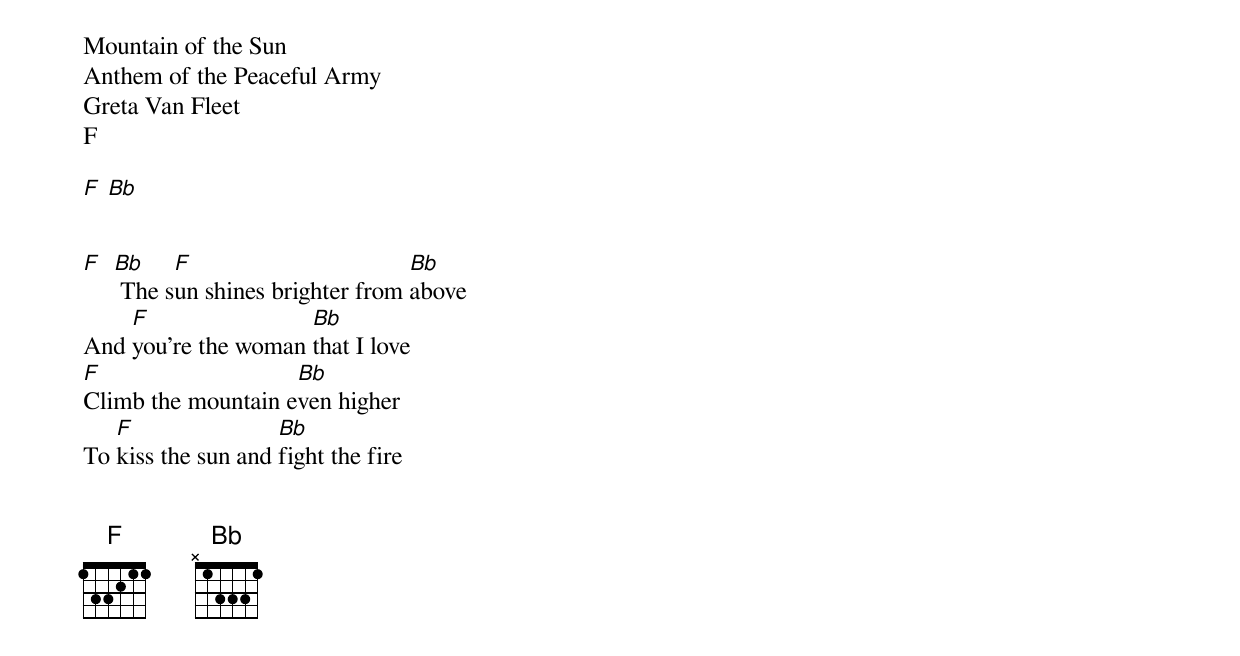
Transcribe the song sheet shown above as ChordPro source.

Mountain of the Sun
Anthem of the Peaceful Army
Greta Van Fleet
F

{start_of_intro}
[F] [Bb]
{end_of_intro}


{start_of_verse}
[F]  [Bb] The s[F]un shines brighter from [Bb]above
And [F]you're the woman [Bb]that I love
[F]Climb the mountain e[Bb]ven higher
To [F]kiss the sun and [Bb]fight the fire
{end_of_verse}


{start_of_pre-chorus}
[Ab] Oh [Bb]  w[C]ell
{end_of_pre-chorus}


{start_of_chorus}
[F] I'll make you mine[C][Bb]
[F] You're my sunshine[C][Bb]
[F] I'll make you mine[C][Bb]
[F] You're my sunshine[C][Bb][F]
{end_of_chorus}


{start_of_verse}
[F]Take me with you when[Bb]you go
To [F]be with you is all[Bb]I know
[F]As we ride, we light[Bb]the fire
The [F]second sun's our [Bb]love's desire
{end_of_verse}


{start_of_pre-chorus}
[Ab] Oh [Bb] we[C]ll
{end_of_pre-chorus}


{start_of_chorus}
[F] I'll make you mine[C][Bb]
[F] You're my sunshine[C][Bb]
[F] I'll make you mine[C][Bb]
[F] You're my sunshine[C][Bb]
{end_of_chorus}


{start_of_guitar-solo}
[F] [C] [Bb] [F] [C] [Bb]
[F] [C] [Bb] [F] [C] [Bb]
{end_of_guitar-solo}


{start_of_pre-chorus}
[Ab] Oh [Bb] we[C]ll
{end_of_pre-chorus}


{start_of_verse}
The [F]sun shines brighter from above
And you're the woman that I love
We climb the mountain even higher
Kiss the sun, fight the fire
{end_of_verse}


{start_of_chorus}
[F] I'll make you mine[C][Bb]
[F] You're my sunshine[C][Bb]
[F] I'll make you mine[C][Bb]
[F] You're my sunshine[C][Bb]
{end_of_chorus}


{start_of_outro}
[F] [C] [Bb] [F] [C] [Bb]
[F] [C] [Bb] [F] [C] [Bb]
{end_of_outro}


{start_of_outro}
[F] [C] [Bb] [F] [C] [Bb]
[F] [C] [Bb] [F] [C] [Bb]
{end_of_outro}


{start_of_outro}
[F] [C] [Bb] [F] [C] [Bb]
[F] [C] [Bb] [F] [C] [Bb]
[F]
{end_of_outro}
